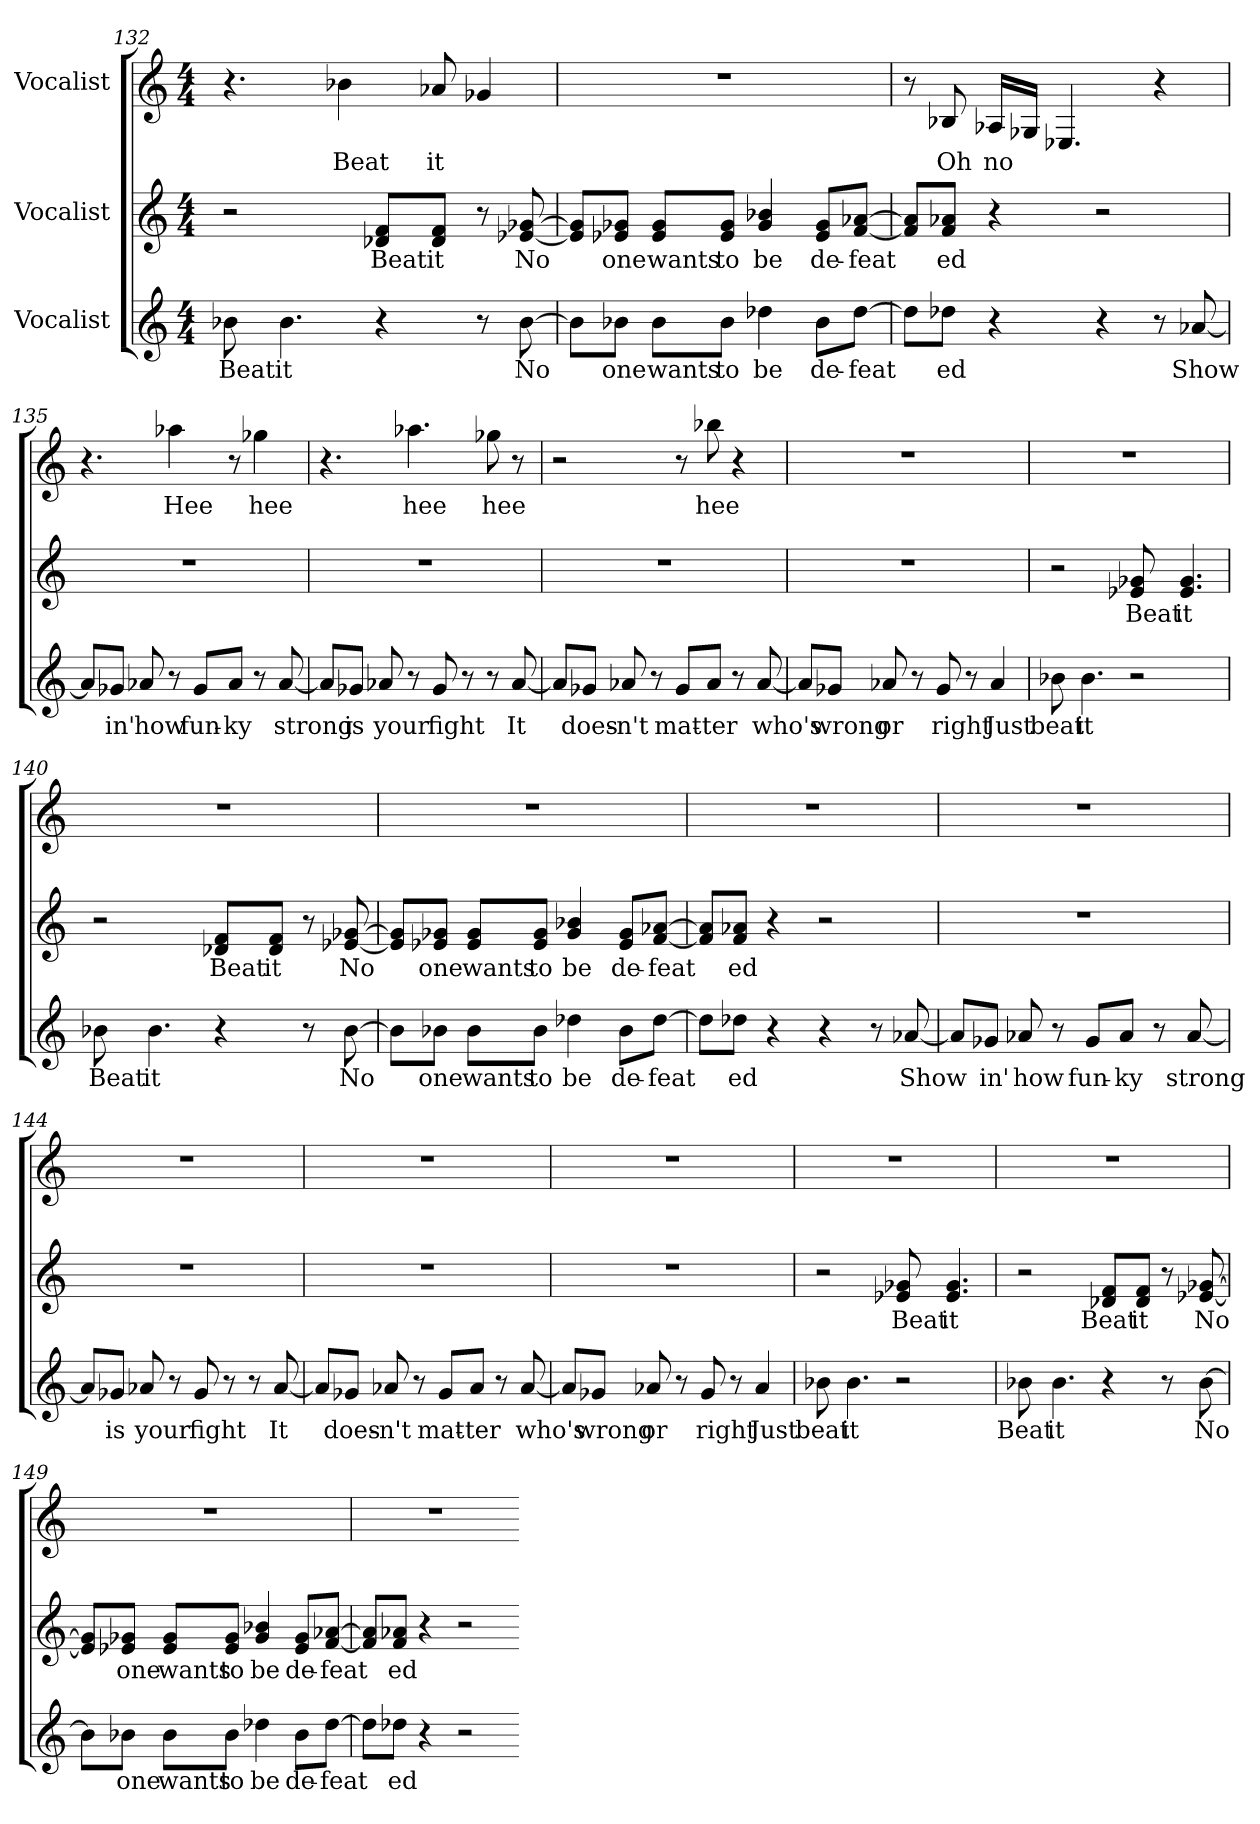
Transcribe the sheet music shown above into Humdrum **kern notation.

**kern	**text	**kern	**text	**kern	**text
*part3	*part3	*part2	*part2	*part1	*part1
*staff3	*staff3	*staff2	*staff2	*staff1	*staff1
*I"Vocalist	*	*I"Vocalist	*	*I"Vocalist	*
*clefG2	*	*clefG2	*	*clefG2	*
*M4/4	*	*M4/4	*	*M4/4	*
=132	=132	=132	=132	=132	=132
8b-X	Beat	2r	.	4.r	.
4.b-	it	.	.	.	.
.	.	.	.	4b-X	Beat
4r	.	8d-X/ 8f/L	Beat	.	.
.	.	8d-/ 8f/J	it	8a-X	it
8r	.	8r	.	4g-X	_
[8b-	No	[8e-X [8g-X	No	.	.
=133	=133	=133	=133	=133	=133
8b-\L]	_	8e-]/ 8g-]/L	_	1r	.
8b-X\J	one	8e-X/ 8g-X/J	one	.	.
8b-\L	wants	8e-/ 8g-/L	wants	.	.
8b-\J	to	8e-/ 8g-/J	to	.	.
4dd-X	be	4g- 4b-X	be	.	.
8b-\L	de-	8e-/ 8g-/L	de-	.	.
[8dd-\J	-feat	[8f/ [8a-X/J	-feat-	.	.
=134	=134	=134	=134	=134	=134
8dd-\L]	_	8f]/ 8a-]/L	_	8r	.
8dd-X\J	ed	8f/ 8a-X/J	-ed	8B-X	Oh
4r	.	4r	.	16A-X/LL	no
.	.	.	.	16G-X/JJ	_
.	.	.	.	4.E-X	_
4r	.	2r	.	.	.
8r	.	.	.	4r	.
[8a-X	Show	.	.	.	.
=135	=135	=135	=135	=135	=135
8a-/L]	_	1r	.	4.r	.
8g-X/J	in'	.	.	.	.
8a-X	how	.	.	.	.
8r	.	.	.	4aa-X	Hee
8g-/L	fun-	.	.	.	.
8a-/J	-ky	.	.	8r	.
8r	.	.	.	4gg-X	hee
[8a-	strong	.	.	.	.
=136	=136	=136	=136	=136	=136
8a-/L]	_	1r	.	4.r	.
8g-X/J	is	.	.	.	.
8a-X	your	.	.	.	.
8r	.	.	.	4.aa-X	hee
8g-	fight	.	.	.	.
8r	.	.	.	.	.
8r	.	.	.	8gg-X	hee
[8a-	It	.	.	8r	.
=137	=137	=137	=137	=137	=137
8a-/L]	_	1r	.	2r	.
8g-X/J	does-	.	.	.	.
8a-X	-n't	.	.	.	.
8r	.	.	.	.	.
8g-/L	mat-	.	.	8r	.
8a-/J	-ter	.	.	8bb-X	hee
8r	.	.	.	4r	.
[8a-	who's	.	.	.	.
=138	=138	=138	=138	=138	=138
8a-/L]	_	1r	.	1r	.
8g-X/J	wrong	.	.	.	.
8a-X	or	.	.	.	.
8r	.	.	.	.	.
8g-	right	.	.	.	.
8r	.	.	.	.	.
4a-	Just	.	.	.	.
=139	=139	=139	=139	=139	=139
8b-X	beat	2r	.	1r	.
4.b-	it	.	.	.	.
2r	.	8e-X 8g-X	Beat	.	.
.	.	4.e- 4.g-	it	.	.
=140	=140	=140	=140	=140	=140
8b-X	Beat	2r	.	1r	.
4.b-	it	.	.	.	.
4r	.	8d-X/ 8f/L	Beat	.	.
.	.	8d-/ 8f/J	it	.	.
8r	.	8r	.	.	.
[8b-	No	[8e-X [8g-X	No	.	.
=141	=141	=141	=141	=141	=141
8b-\L]	_	8e-]/ 8g-]/L	_	1r	.
8b-X\J	one	8e-X/ 8g-X/J	one	.	.
8b-\L	wants	8e-/ 8g-/L	wants	.	.
8b-\J	to	8e-/ 8g-/J	to	.	.
4dd-X	be	4g- 4b-X	be	.	.
8b-\L	de-	8e-/ 8g-/L	de-	.	.
[8dd-\J	-feat	[8f/ [8a-X/J	-feat-	.	.
=142	=142	=142	=142	=142	=142
8dd-\L]	_	8f]/ 8a-]/L	_	1r	.
8dd-X\J	ed	8f/ 8a-X/J	-ed	.	.
4r	.	4r	.	.	.
4r	.	2r	.	.	.
8r	.	.	.	.	.
[8a-X	Show	.	.	.	.
=143	=143	=143	=143	=143	=143
8a-/L]	_	1r	.	1r	.
8g-X/J	in'	.	.	.	.
8a-X	how	.	.	.	.
8r	.	.	.	.	.
8g-/L	fun-	.	.	.	.
8a-/J	-ky	.	.	.	.
8r	.	.	.	.	.
[8a-	strong	.	.	.	.
=144	=144	=144	=144	=144	=144
8a-/L]	_	1r	.	1r	.
8g-X/J	is	.	.	.	.
8a-X	your	.	.	.	.
8r	.	.	.	.	.
8g-	fight	.	.	.	.
8r	.	.	.	.	.
8r	.	.	.	.	.
[8a-	It	.	.	.	.
=145	=145	=145	=145	=145	=145
8a-/L]	_	1r	.	1r	.
8g-X/J	does-	.	.	.	.
8a-X	-n't	.	.	.	.
8r	.	.	.	.	.
8g-/L	mat-	.	.	.	.
8a-/J	-ter	.	.	.	.
8r	.	.	.	.	.
[8a-	who's	.	.	.	.
=146	=146	=146	=146	=146	=146
8a-/L]	_	1r	.	1r	.
8g-X/J	wrong	.	.	.	.
8a-X	or	.	.	.	.
8r	.	.	.	.	.
8g-	right	.	.	.	.
8r	.	.	.	.	.
4a-	Just	.	.	.	.
=147	=147	=147	=147	=147	=147
8b-X	beat	2r	.	1r	.
4.b-	it	.	.	.	.
2r	.	8e-X 8g-X	Beat	.	.
.	.	4.e- 4.g-	it	.	.
=148	=148	=148	=148	=148	=148
8b-X	Beat	2r	.	1r	.
4.b-	it	.	.	.	.
4r	.	8d-X/ 8f/L	Beat	.	.
.	.	8d-/ 8f/J	it	.	.
8r	.	8r	.	.	.
[8b-	No	[8e-X [8g-X	No	.	.
=149	=149	=149	=149	=149	=149
8b-\L]	_	8e-]/ 8g-]/L	_	1r	.
8b-X\J	one	8e-X/ 8g-X/J	one	.	.
8b-\L	wants	8e-/ 8g-/L	wants	.	.
8b-\J	to	8e-/ 8g-/J	to	.	.
4dd-X	be	4g- 4b-X	be	.	.
8b-\L	de-	8e-/ 8g-/L	de-	.	.
[8dd-\J	-feat	[8f/ [8a-X/J	-feat-	.	.
=150	=150	=150	=150	=150	=150
8dd-\L]	_	8f]/ 8a-]/L	_	1r	.
8dd-X\J	ed	8f/ 8a-X/J	-ed	.	.
4r	.	4r	.	.	.
2r	.	2r	.	.	.
=-	=-	=-	=-	=-	=-
*-	*-	*-	*-	*-	*-
